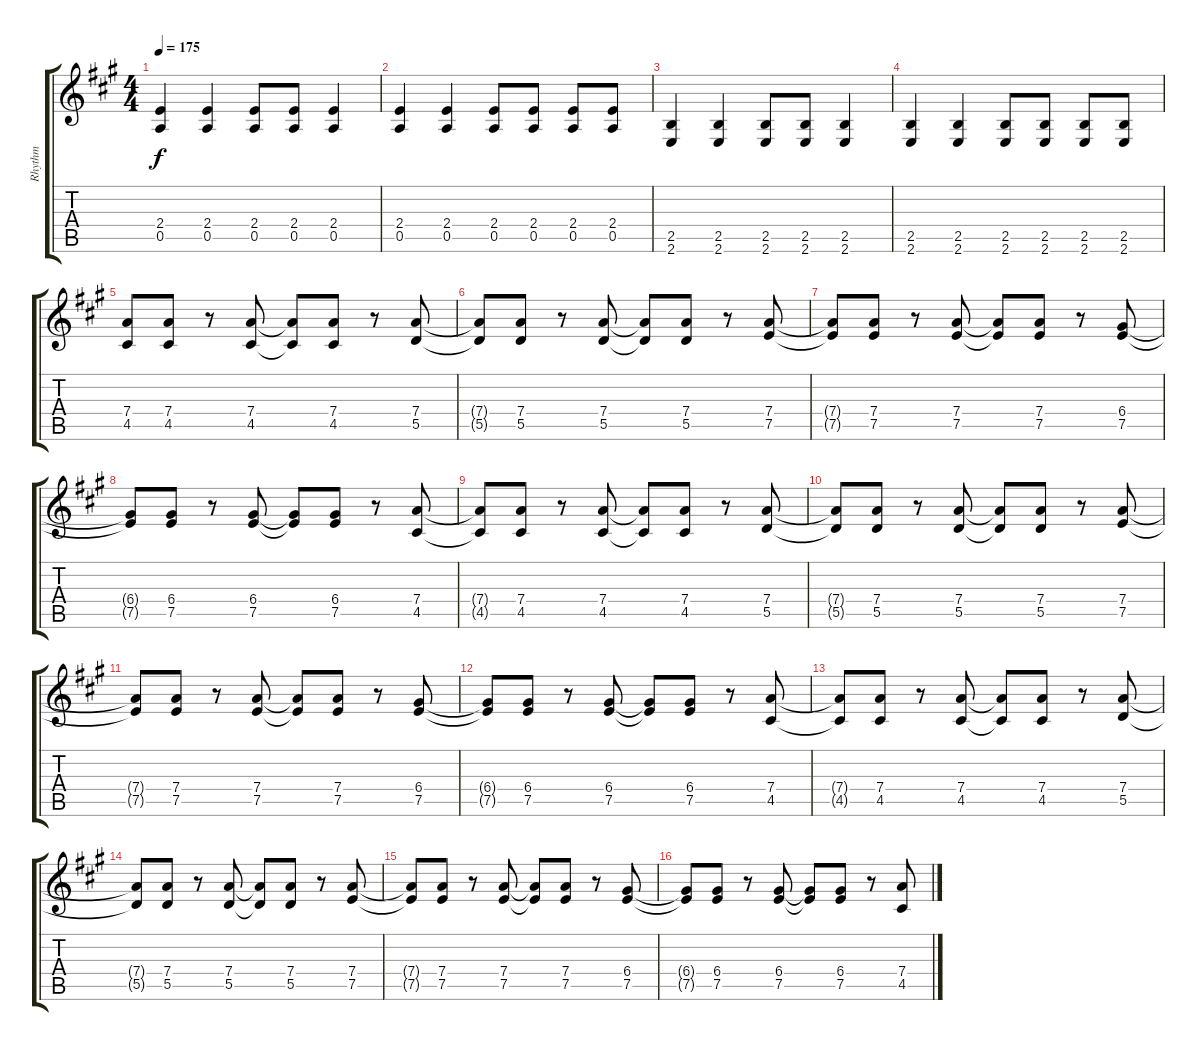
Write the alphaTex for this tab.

\track ("Rhythm" "Rhythm") {instrument distortionguitar}
\staff {score tabs}
\tuning (E4 B3 G3 D3 A2 D2) {hide}
\ts (4 4)
\tempo 175
\clef g2
\ks f#minor
(2.4 0.5).4{dy f} (2.4 0.5).4 (2.4 0.5).8 (2.4 0.5).8 (2.4 0.5).4 |
(2.4 0.5).4 (2.4 0.5).4 (2.4 0.5).8 (2.4 0.5).8 (2.4 0.5).8 (2.4 0.5).8 |
(2.5 2.6).4 (2.5 2.6).4 (2.5 2.6).8 (2.5 2.6).8 (2.5 2.6).4 |
(2.5 2.6).4 (2.5 2.6).4 (2.5 2.6).8 (2.5 2.6).8 (2.5 2.6).8 (2.5 2.6).8 |
(7.4 4.5).8 (7.4 4.5).8 r.8 (7.4 4.5).8 (7.4{t} 4.5{t}).8 (7.4 4.5).8 r.8 (7.4 5.5).8 |
(7.4{t} 5.5{t}).8 (7.4 5.5).8 r.8 (7.4 5.5).8 (7.4{t} 5.5{t}).8 (7.4 5.5).8 r.8 (7.4 7.5).8 |
(7.4{t} 7.5{t}).8 (7.4 7.5).8 r.8 (7.4 7.5).8 (7.4{t} 7.5{t}).8 (7.4 7.5).8 r.8 (6.4 7.5).8 |
(6.4{t} 7.5{t}).8 (6.4 7.5).8 r.8 (6.4 7.5).8 (6.4{t} 7.5{t}).8 (6.4 7.5).8 r.8 (7.4 4.5).8 |
(7.4{t} 4.5{t}).8 (7.4 4.5).8 r.8 (7.4 4.5).8 (7.4{t} 4.5{t}).8 (7.4 4.5).8 r.8 (7.4 5.5).8 |
(7.4{t} 5.5{t}).8 (7.4 5.5).8 r.8 (7.4 5.5).8 (7.4{t} 5.5{t}).8 (7.4 5.5).8 r.8 (7.4 7.5).8 |
(7.4{t} 7.5{t}).8 (7.4 7.5).8 r.8 (7.4 7.5).8 (7.4{t} 7.5{t}).8 (7.4 7.5).8 r.8 (6.4 7.5).8 |
(6.4{t} 7.5{t}).8 (6.4 7.5).8 r.8 (6.4 7.5).8 (6.4{t} 7.5{t}).8 (6.4 7.5).8 r.8 (7.4 4.5).8 |
(7.4{t} 4.5{t}).8 (7.4 4.5).8 r.8 (7.4 4.5).8 (7.4{t} 4.5{t}).8 (7.4 4.5).8 r.8 (7.4 5.5).8 |
(7.4{t} 5.5{t}).8 (7.4 5.5).8 r.8 (7.4 5.5).8 (7.4{t} 5.5{t}).8 (7.4 5.5).8 r.8 (7.4 7.5).8 |
(7.4{t} 7.5{t}).8 (7.4 7.5).8 r.8 (7.4 7.5).8 (7.4{t} 7.5{t}).8 (7.4 7.5).8 r.8 (6.4 7.5).8 |
(6.4{t} 7.5{t}).8 (6.4 7.5).8 r.8 (6.4 7.5).8 (6.4{t} 7.5{t}).8 (6.4 7.5).8 r.8 (7.4 4.5).8
